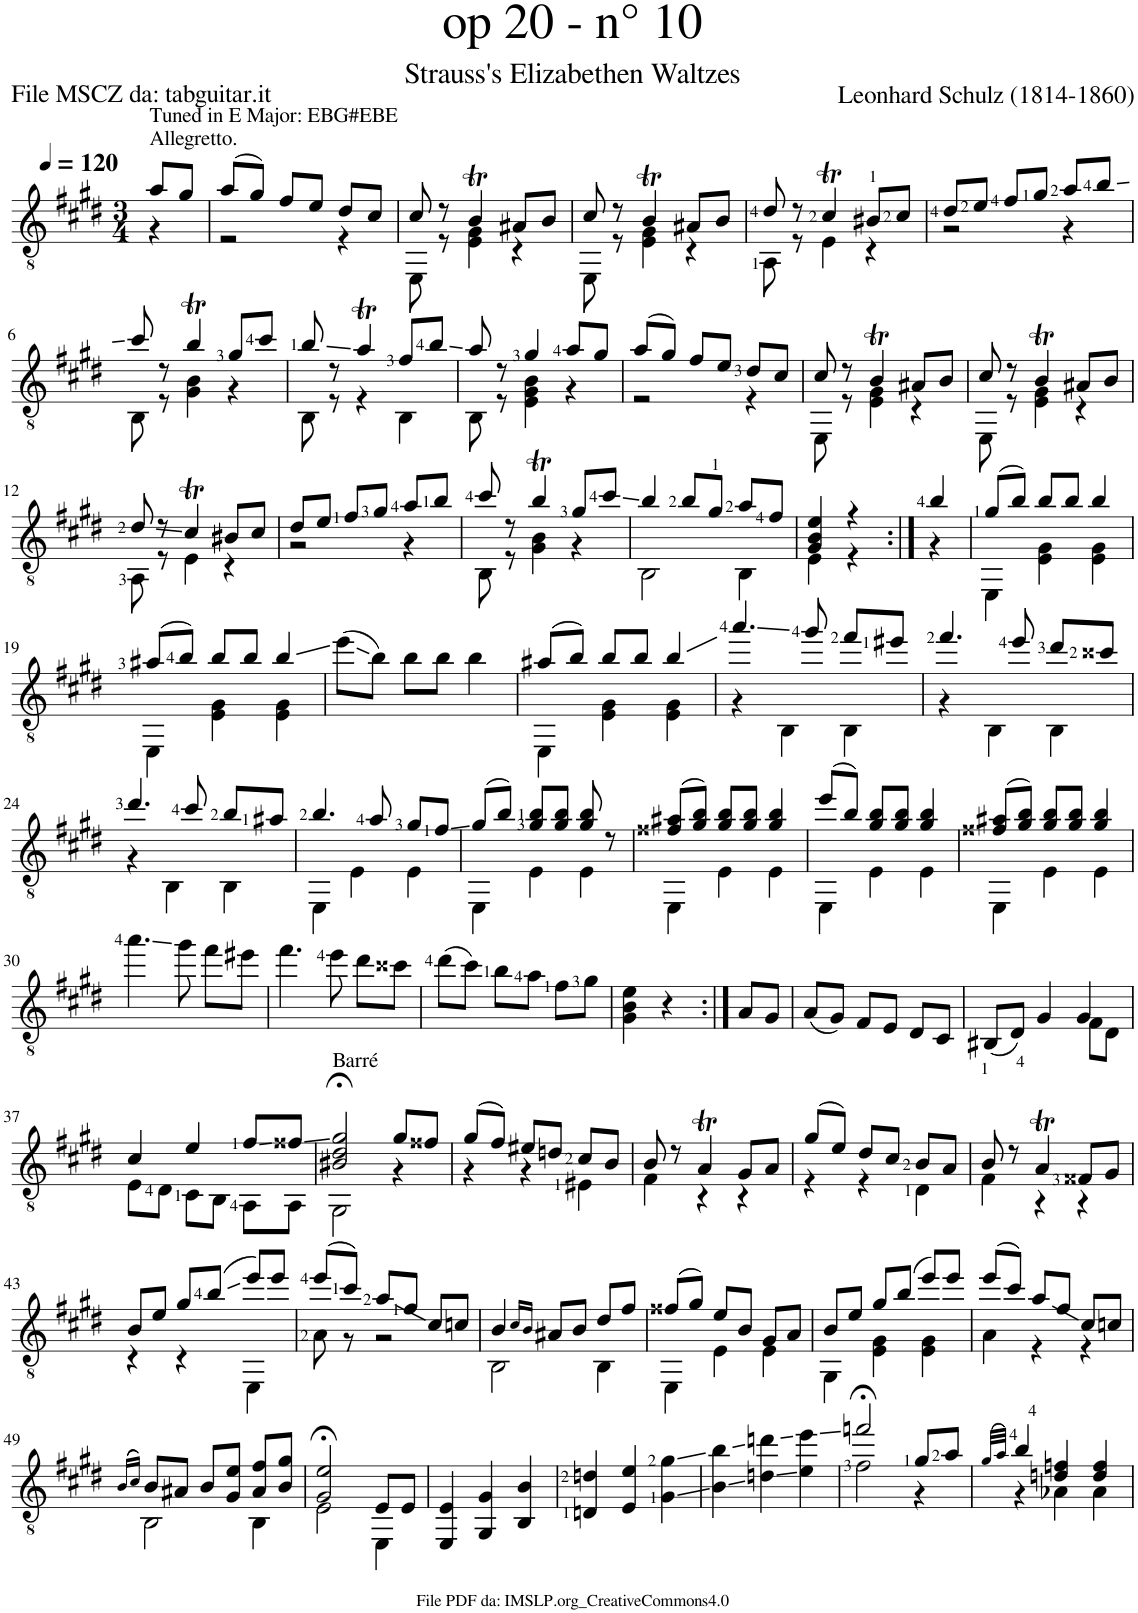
**kern
*part1
*staff1
*I"Guitar
*I'Guit.
*clefGv2
*k[f#c#g#d#]
*M3/4
*MM120
=
*^
!LO:TX:a:t=Tuned in E Major&colon; EBG#EBE	!
!LO:TX:a:t=Allegretto.	!
8a/L	4r
8g#/J	.
=1	=1
(8a/L	2r
8g#/J)	.
8f#/L	.
8e/J	.
8d#/L	4r
8c#/J	.
=2	=2
8c#/	8EE\
8r	8r
4BT/	4E\ 4G#\
8A#X/L	4r
8B/J	.
=3	=3
8c#/	8EE\
8r	8r
4BT/	4E\ 4G#\
8A#X/L	4r
8B/J	.
=4	=4
8d#/	8AA\
8r	8r
4c#T/	4E\
8B#X/L	4r
8c#/J	.
=5	=5
8d#/L	2r
8e/J	.
8f#/L	.
8g#/J	.
8a/L	4r
8b/J	.
!!LO:LB:g=z	!!
=6	=6
8cc#/	8BB\
8r	8r
4bT/	4G#\ 4B\
8g#/L	4r
8cc#/J	.
=7	=7
8b/	8BB\
8r	8r
4aT/	4r
8f#/L	4BB\
8b/J	.
=8	=8
8a/	8BB\
8r	8r
4g#/	4E\ 4G#\ 4B\
8a/L	4r
8g#/J	.
=9	=9
(8a/L	2r
8g#/J)	.
8f#/L	.
8e/J	.
8d#/L	4r
8c#/J	.
=10	=10
8c#/	8EE\
8r	8r
4BT/	4E\ 4G#\
8A#X/L	4r
8B/J	.
=11	=11
8c#/	8EE\
8r	8r
4BT/	4E\ 4G#\
8A#X/L	4r
8B/J	.
!!LO:LB:g=z	!!
=12	=12
8d#/	8AA\
8r	8r
4c#T/	4E\
8B#X/L	4r
8c#/J	.
=13	=13
8d#/L	2r
8e/J	.
8f#/L	.
8g#/J	.
8a/L	4r
8b/J	.
=14	=14
8cc#/	8BB\
8r	8r
4bT/	4G#\ 4B\
8g#/L	4r
8cc#/J	.
=15	=15
4b/	2BB\
8b/L	.
8g#/J	.
8a/L	4BB\
8f#/J	.
=16	=16
4G#/ 4B/ 4e/	4E\
4r	4r
=17:|!	=17:|!
4b/	4r
=18	=18
(8g#/L	4EE\
8b/J)	.
8b/L	4E\ 4G#\
8b/J	.
4b/	4E\ 4G#\
!!LO:LB:g=z	!!
=19	=19
(8a#X/L	4EE\
8b/J)	.
8b/L	4E\ 4G#\
8b/J	.
4b/	4E\ 4G#\
*v	*v
=20
(8ee\L
8b\J)
8b\L
8b\J
4b\
=21
*^
(8a#X/L	4EE\
8b/J)	.
8b/L	4E\ 4G#\
8b/J	.
4b/	4E\ 4G#\
=22	=22
4.aa/	4r
.	4BB\
8gg#/	.
8ff#/L	4BB\
8ee#X/J	.
=23	=23
4.ff#/	4r
.	4BB\
8ee/	.
8dd#/L	4BB\
8cc##X/J	.
!!LO:LB:g=z	!!
=24	=24
4.dd#/	4r
.	4BB\
8cc#/	.
8b/L	4BB\
8a#X/J	.
=25	=25
4.b/	4EE\
.	4E\
8a/	.
8g#/L	4E\
8f#/J	.
=26	=26
(8g#/L	4EE\
8b/J)	.
8g#/ 8b/L	4E\
8g#/ 8b/J	.
8g#/ 8b/	4E\
8r	.
=27	=27
(8f##X/ 8a#X/L	4EE\
8g#/ 8b/J)	.
8g#/ 8b/L	4E\
8g#/ 8b/J	.
4g#/ 4b/	4E\
=28	=28
(8ee/L	4EE\
8b/J)	.
8g#/ 8b/L	4E\
8g#/ 8b/J	.
4g#/ 4b/	4E\
=29	=29
(8f##X/ 8a#X/L	4EE\
8g#/ 8b/J)	.
8g#/ 8b/L	4E\
8g#/ 8b/J	.
4g#/ 4b/	4E\
*v	*v
!!LO:LB:g=z
=30
4.aa\
8gg#\
8ff#\L
8ee#X\J
=31
4.ff#\
8ee\
8dd#\L
8cc##X\J
=32
(8dd#\L
8cc#\J)
8b\L
8a\J
8f#\L
8g#\J
=33
4G#\ 4B\ 4e\
4r
=34:|!
8A/L
8G#/J
=35
(8A/L
8G#/J)
8F#/L
8E/J
8D#/L
8C#/J
=36
*^
(8BB#X/L	2ryy
8D#/J)	.
4G#/	.
4G#/	8F#\L
.	8D#\J
!!LO:LB:g=z	!!
=37	=37
4c#/	8E\L
.	8D#\J
4e/	8C#\L
.	8BB\J
8f#/L	8AA\L
8f##X/J	8AA\J
=38	=38
!LO:TX:a:t=Barré	!
2B#X/;< 2d#/;< 2g#/;<	2GG#\
8g#/L	4r
8f##X/J	.
=39	=39
(8g#/L	4r
8f#/J)	.
8e#X/L	4r
8dn/J	.
8c#/L	4E#X\
8B/J	.
=40	=40
8B/	4F#\
8r	.
4AT/	4r
8G#/L	4r
8A/J	.
=41	=41
(8g#/L	4r
8e/J)	.
8d#/L	4r
8c#/J	.
8B/L	4D#\
8A/J	.
=42	=42
8B/	4F#\
8r	.
4AT/	4r
8F##X/L	4r
8G#/J	.
!!LO:LB:g=z	!!
=43	=43
8B/L	4r
8e/J	.
8g#/L	4r
(8b/J	.
8ee/L)	4EE\
8ee/J	.
=44	=44
(8ee/L	8A\
8cc#/J)	8r
8a/L	2r
8f#/J	.
8c#/L	.
8cn/J	.
=45	=45
4B/	2BB\
16qc#/LL	.
16qB/JJ	.
8A#X/L	.
8B/J	.
8d#/L	4BB\
8f#/J	.
=46	=46
(8f##X/L	4EE\
8g#/J)	.
8e/L	4E\
8B/J	.
8G#/L	4E\
8A/J	.
=47	=47
8B/L	4GG#\
8e/J	.
8g#/L	4E\ 4G#\
(8b/J	.
8ee/L)	4E\ 4G#\
8ee/J	.
=48	=48
(8ee/L	4A\
8cc#/J)	.
8a/L	4r
8f#/J	.
8c#/L	4r
8cn/J	.
!!LO:LB:g=z	!!
=49	=49
((16qB/LL	.
16qc#/JJ))	.
8B/L	2BB\
8A#X/J	.
8B/L	.
8G#/ 8e/J	.
8A#/ 8f#/L	4BB\
8B/ 8g#/J	.
=50	=50
2G#/;< 2e/;<	2E\
8E/L	4EE\
8E/J	.
*v	*v
=51
4EE/ 4E/
4GG#/ 4G#/
4BB/ 4B/
=52
4Dn/ 4dn/
4E/ 4e/
4G#\ 4g#\
=53
4B\ 4b\
4dn\ 4ddn\
4e\ 4ee\
=54
*^
2ffn;</	2f#\
8g#/L	4r
8a/J	.
=55	=55
(32qg#/LLL	.
32qa/JJJ)	.
4b/	4r
4dn/ 4fn/	4A-X\
4d/ 4f/	4A-\
*v	*v
=
*-
